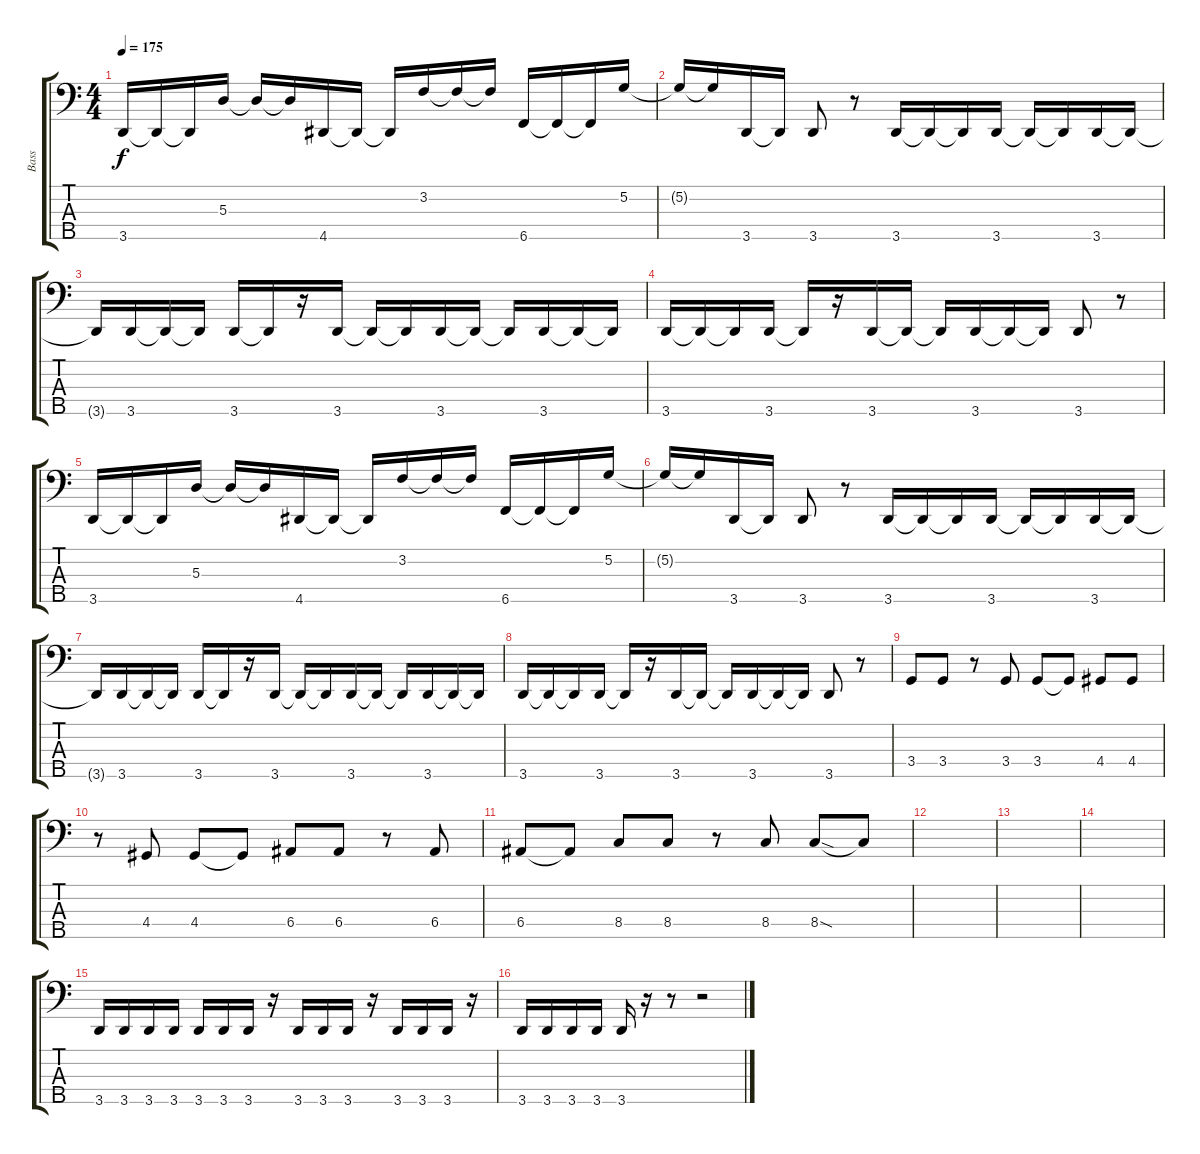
\track ("Bass" "Bass") {instrument electricbassfinger}
\staff {score tabs}
\tuning (G2 D2 A1 E1 B0) {hide}
\ts (4 4)
\tempo 175
\clef f4
\ks c
3.5.16{dy f} 3.5{t}.16 3.5{t}.16 5.3.16 5.3{t}.16 5.3{t}.16 4.5.16 4.5{t}.16 4.5{t}.16 3.2.16 3.2{t}.16 3.2{t}.16 6.5.16 6.5{t}.16 6.5{t}.16 5.2.16 |
5.2{t}.16 5.2{t}.16 3.5.16 3.5{t}.16 3.5.8 r.8 3.5.16 3.5{t}.16 3.5{t}.16 3.5.16 3.5{t}.16 3.5{t}.16 3.5.16 3.5{t}.16 |
3.5{t}.16 3.5.16 3.5{t}.16 3.5{t}.16 3.5.16 3.5{t}.16 r.16 3.5.16 3.5{t}.16 3.5{t}.16 3.5.16 3.5{t}.16 3.5{t}.16 3.5.16 3.5{t}.16 3.5{t}.16 |
3.5.16 3.5{t}.16 3.5{t}.16 3.5.16 3.5{t}.16 r.16 3.5.16 3.5{t}.16 3.5{t}.16 3.5.16 3.5{t}.16 3.5{t}.16 3.5.8 r.8 |
3.5.16 3.5{t}.16 3.5{t}.16 5.3.16 5.3{t}.16 5.3{t}.16 4.5.16 4.5{t}.16 4.5{t}.16 3.2.16 3.2{t}.16 3.2{t}.16 6.5.16 6.5{t}.16 6.5{t}.16 5.2.16 |
5.2{t}.16 5.2{t}.16 3.5.16 3.5{t}.16 3.5.8 r.8 3.5.16 3.5{t}.16 3.5{t}.16 3.5.16 3.5{t}.16 3.5{t}.16 3.5.16 3.5{t}.16 |
3.5{t}.16 3.5.16 3.5{t}.16 3.5{t}.16 3.5.16 3.5{t}.16 r.16 3.5.16 3.5{t}.16 3.5{t}.16 3.5.16 3.5{t}.16 3.5{t}.16 3.5.16 3.5{t}.16 3.5{t}.16 |
3.5.16 3.5{t}.16 3.5{t}.16 3.5.16 3.5{t}.16 r.16 3.5.16 3.5{t}.16 3.5{t}.16 3.5.16 3.5{t}.16 3.5{t}.16 3.5.8 r.8 |
3.4.8 3.4.8 r.8 3.4.8 3.4.8 3.4{t}.8 4.4.8 4.4.8 |
r.8 4.4.8 4.4.8 4.4{t}.8 6.4.8 6.4.8 r.8 6.4.8 |
6.4.8 6.4{t}.8 8.4.8 8.4.8 r.8 8.4.8 8.4{sod}.8 8.4{t}.8 |
|
|
|
3.5.16 3.5.16 3.5.16 3.5.16 3.5.16 3.5.16 3.5.16 r.16 3.5.16 3.5.16 3.5.16 r.16 3.5.16 3.5.16 3.5.16 r.16 |
3.5.16 3.5.16 3.5.16 3.5.16 3.5.16 r.16 r.8 r.2
